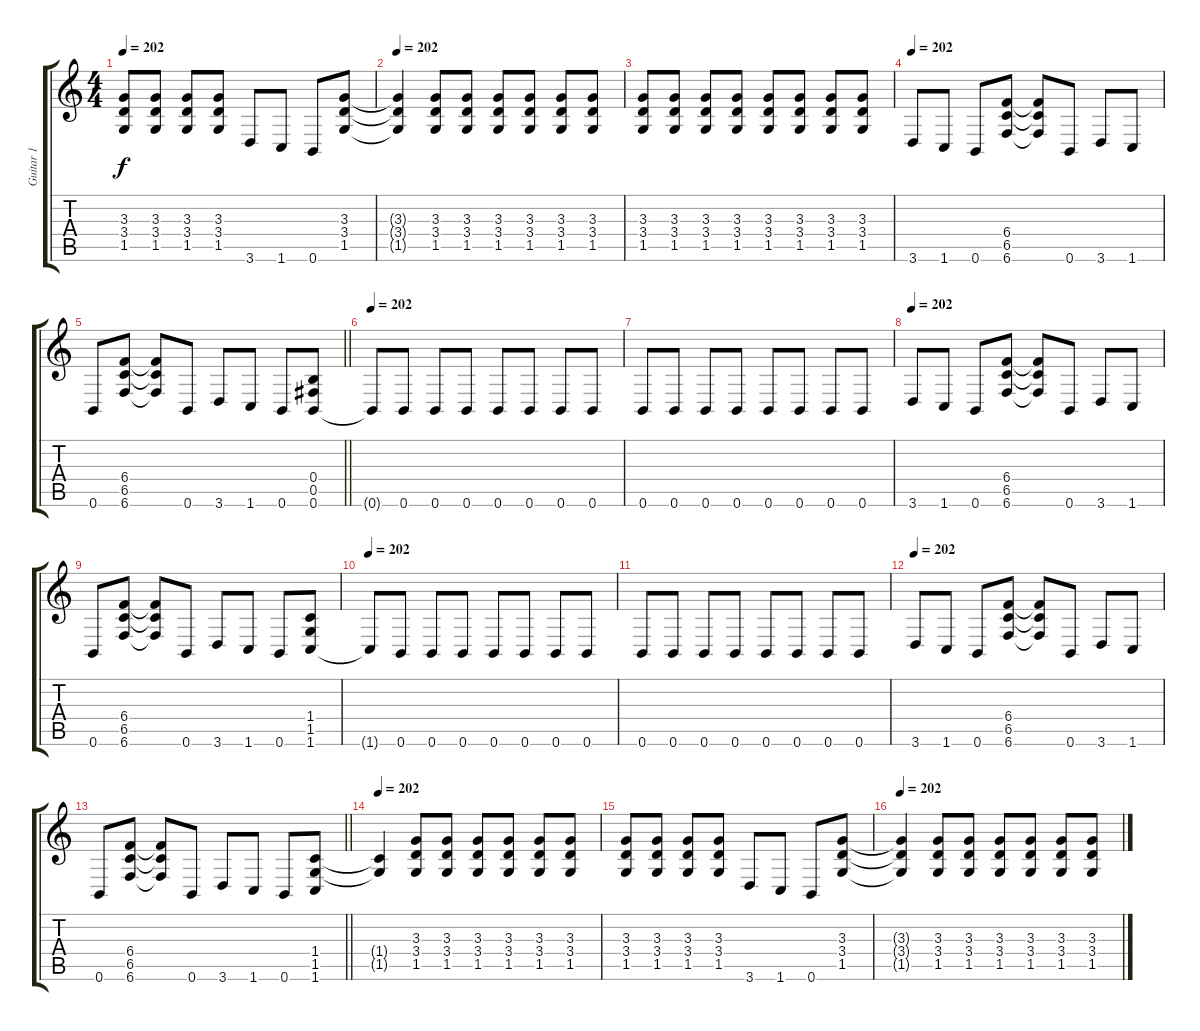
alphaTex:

\track ("Guitar 1" "Guitar 1") {instrument distortionguitar}
\staff {score tabs}
\tuning (Db4 Ab3 E3 B2 Gb2 B1) {hide}
\ts (4 4)
\tempo 202
\clef g2
\ks c
(3.3 3.4 1.5).8{dy f} (3.3 3.4 1.5).8 (3.3 3.4 1.5).8 (3.3 3.4 1.5).8 3.6.8 1.6.8 0.6.8 (3.3 3.4 1.5).8 |
\tempo 202
(3.3{t} 3.4{t} 1.5{t}).4 (3.3 3.4 1.5).8 (3.3 3.4 1.5).8 (3.3 3.4 1.5).8 (3.3 3.4 1.5).8 (3.3 3.4 1.5).8 (3.3 3.4 1.5).8 |
(3.3 3.4 1.5).8 (3.3 3.4 1.5).8 (3.3 3.4 1.5).8 (3.3 3.4 1.5).8 (3.3 3.4 1.5).8 (3.3 3.4 1.5).8 (3.3 3.4 1.5).8 (3.3 3.4 1.5).8 |
\tempo 202
3.6.8 1.6.8 0.6.8 (6.4 6.5 6.6).8 (6.4{t} 6.5{t} 6.6{t}).8 0.6.8 3.6.8 1.6.8 |
\barLineRight lightlight
0.6.8 (6.4 6.5 6.6).8 (6.4{t} 6.5{t} 6.6{t}).8 0.6.8 3.6.8 1.6.8 0.6.8 (0.4 0.5 0.6).8 |
\section ("" "")
\tempo 202
0.6{t}.8 0.6.8 0.6.8 0.6.8 0.6.8 0.6.8 0.6.8 0.6.8 |
0.6.8 0.6.8 0.6.8 0.6.8 0.6.8 0.6.8 0.6.8 0.6.8 |
\tempo 202
3.6.8 1.6.8 0.6.8 (6.4 6.5 6.6).8 (6.4{t} 6.5{t} 6.6{t}).8 0.6.8 3.6.8 1.6.8 |
0.6.8 (6.4 6.5 6.6).8 (6.4{t} 6.5{t} 6.6{t}).8 0.6.8 3.6.8 1.6.8 0.6.8 (1.4 1.5 1.6).8 |
\tempo 202
1.6{t}.8 0.6.8 0.6.8 0.6.8 0.6.8 0.6.8 0.6.8 0.6.8 |
0.6.8 0.6.8 0.6.8 0.6.8 0.6.8 0.6.8 0.6.8 0.6.8 |
\tempo 202
3.6.8 1.6.8 0.6.8 (6.4 6.5 6.6).8 (6.4{t} 6.5{t} 6.6{t}).8 0.6.8 3.6.8 1.6.8 |
\barLineRight lightlight
0.6.8 (6.4 6.5 6.6).8 (6.4{t} 6.5{t} 6.6{t}).8 0.6.8 3.6.8 1.6.8 0.6.8 (1.4 1.5 1.6).8 |
\section ("" "")
\tempo 202
(1.4{t} 1.5{t}).4 (3.3 3.4 1.5).8 (3.3 3.4 1.5).8 (3.3 3.4 1.5).8 (3.3 3.4 1.5).8 (3.3 3.4 1.5).8 (3.3 3.4 1.5).8 |
(3.3 3.4 1.5).8 (3.3 3.4 1.5).8 (3.3 3.4 1.5).8 (3.3 3.4 1.5).8 3.6.8 1.6.8 0.6.8 (3.3 3.4 1.5).8 |
\tempo 202
(3.3{t} 3.4{t} 1.5{t}).4 (3.3 3.4 1.5).8 (3.3 3.4 1.5).8 (3.3 3.4 1.5).8 (3.3 3.4 1.5).8 (3.3 3.4 1.5).8 (3.3 3.4 1.5).8
